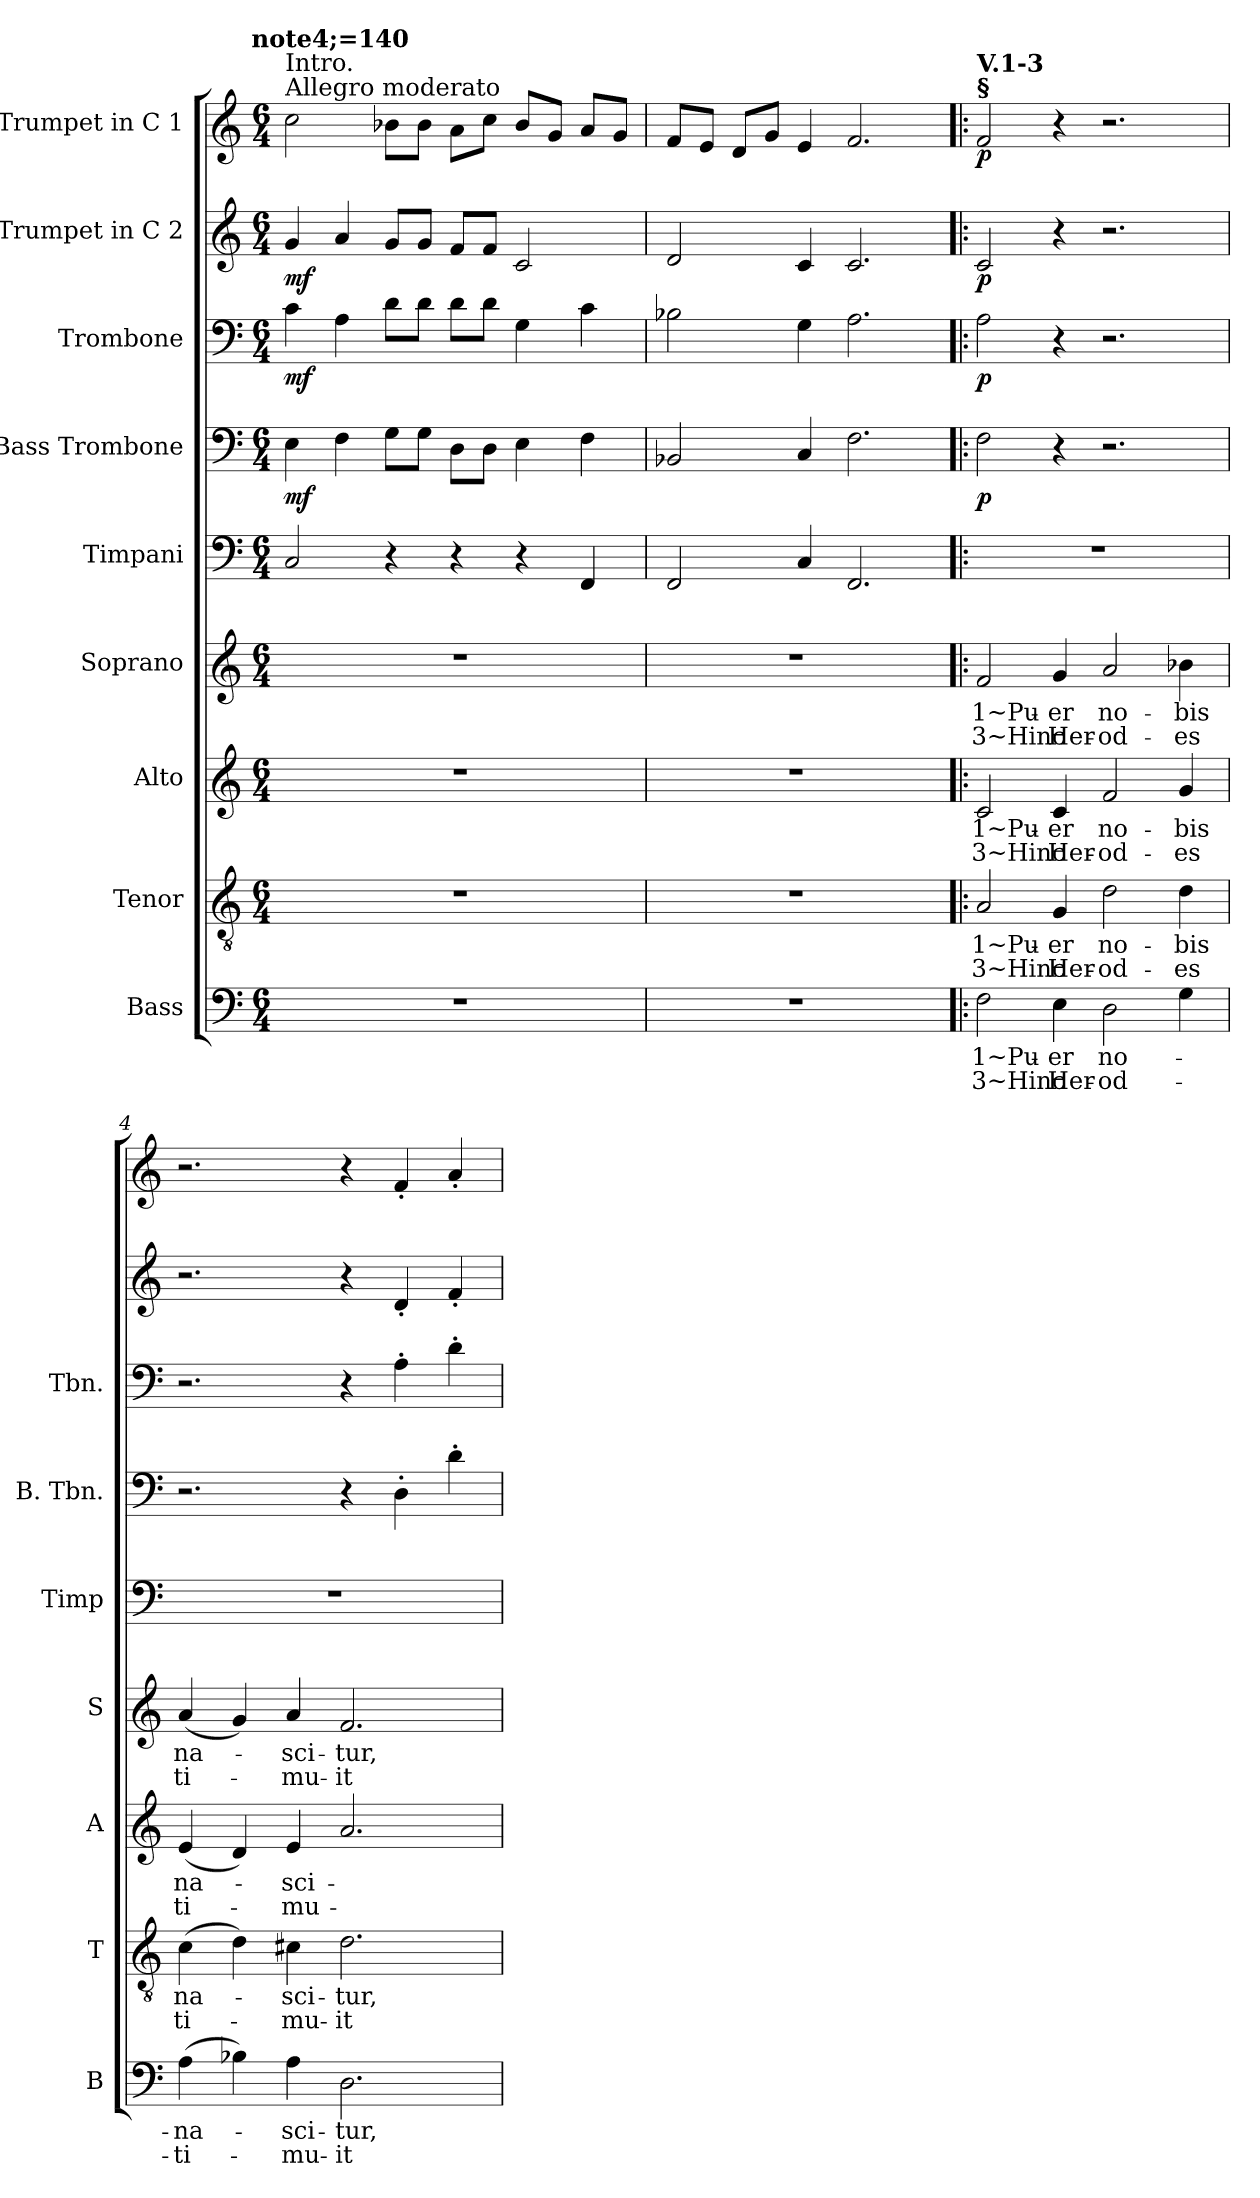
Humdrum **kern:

**kern	**text	**text	**kern	**text	**text	**kern	**text	**text	**kern	**text	**text	**kern	**kern	**dynam	**kern	**dynam	**kern	**dynam	**kern	**dynam
*part9	*part9	*part9	*part8	*part8	*part8	*part7	*part7	*part7	*part6	*part6	*part6	*part5	*part4	*part4	*part3	*part3	*part2	*part2	*part1	*part1
*staff9	*staff9	*staff9	*staff8	*staff8	*staff8	*staff7	*staff7	*staff7	*staff6	*staff6	*staff6	*staff5	*staff4	*staff4	*staff3	*staff3	*staff2	*staff2	*staff1	*staff1
*I"Bass	*	*	*I"Tenor	*	*	*I"Alto	*	*	*I"Soprano	*	*	*I"Timpani	*I"Bass Trombone	*	*I"Trombone	*	*I"Trumpet in C 2	*	*I"Trumpet in C 1	*
*I'B	*	*	*I'T	*	*	*I'A	*	*	*I'S	*	*	*I'Timp	*I'B. Tbn.	*	*I'Tbn.	*	*	*	*	*
*clefF4	*	*	*clefGv2	*	*	*clefG2	*	*	*clefG2	*	*	*clefF4	*clefF4	*	*clefF4	*	*clefG2	*	*clefG2	*
!!LO:TX:omd:t=note4;=140
*M6/4	*	*	*M6/4	*	*	*M6/4	*	*	*M6/4	*	*	*M6/4	*M6/4	*	*M6/4	*	*M6/4	*	*M6/4	*
=1	=1	=1	=1	=1	=1	=1	=1	=1	=1	=1	=1	=1	=1	=1	=1	=1	=1	=1	=1	=1
!	!	!	!	!	!	!	!	!	!	!	!	!	!	!	!	!	!	!	!LO:TX:a:t=Allegro moderato	!
!	!	!	!	!	!	!	!	!	!	!	!	!	!	!	!	!	!	!	!LO:TX:a:t=Intro.	!
!	!	!	!	!	!	!	!	!	!	!	!	!	!	!LO:DY:b	!	!LO:DY:b	!	!LO:DY:b	!	!LO:DY:b
!	!	!	!	!	!	!	!	!	!	!	!	!	!	!	!	!	!	!	!	!LO:DY:n=1:b
1.r	.	.	1.r	.	.	1.r	.	.	1.r	.	.	2C/	4E\	mf	4c\	mf	4g/	mf	2cc\	mf mf
.	.	.	.	.	.	.	.	.	.	.	.	.	4F\	.	4A\	.	4a/	.	.	.
.	.	.	.	.	.	.	.	.	.	.	.	4r	8G\L	.	8d\L	.	8g/L	.	8b-\L	.
.	.	.	.	.	.	.	.	.	.	.	.	.	8G\J	.	8d\J	.	8g/J	.	8b-\J	.
.	.	.	.	.	.	.	.	.	.	.	.	4r	8D\L	.	8d\L	.	8f/L	.	8a\L	.
.	.	.	.	.	.	.	.	.	.	.	.	.	8D\J	.	8d\J	.	8f/J	.	8cc\J	.
.	.	.	.	.	.	.	.	.	.	.	.	4r	4E\	.	4G\	.	2c/	.	8b-/L	.
.	.	.	.	.	.	.	.	.	.	.	.	.	.	.	.	.	.	.	8g/J	.
.	.	.	.	.	.	.	.	.	.	.	.	4FF/	4F\	.	4c\	.	.	.	8a/L	.
.	.	.	.	.	.	.	.	.	.	.	.	.	.	.	.	.	.	.	8g/J	.
=2	=2	=2	=2	=2	=2	=2	=2	=2	=2	=2	=2	=2	=2	=2	=2	=2	=2	=2	=2	=2
1.r	.	.	1.r	.	.	1.r	.	.	1.r	.	.	2FF/	2BB-/	.	2B-\	.	2d/	.	8f/L	.
.	.	.	.	.	.	.	.	.	.	.	.	.	.	.	.	.	.	.	8e/J	.
.	.	.	.	.	.	.	.	.	.	.	.	.	.	.	.	.	.	.	8d/L	.
.	.	.	.	.	.	.	.	.	.	.	.	.	.	.	.	.	.	.	8g/J	.
.	.	.	.	.	.	.	.	.	.	.	.	4C/	4C/	.	4G\	.	4c/	.	4e/	.
.	.	.	.	.	.	.	.	.	.	.	.	2.FF/	2.F\	.	2.A\	.	2.c/	.	2.f/	.
=3!|:	=3!|:	=3!|:	=3!|:	=3!|:	=3!|:	=3!|:	=3!|:	=3!|:	=3!|:	=3!|:	=3!|:	=3!|:	=3!|:	=3!|:	=3!|:	=3!|:	=3!|:	=3!|:	=3!|:	=3!|:
!	!	!	!	!	!	!	!	!	!	!	!	!	!	!	!	!	!	!	!LO:TX:a:B:t=§	!
!	!	!	!	!	!	!	!	!	!	!	!	!	!	!	!	!	!	!	!LO:TX:a:B:t=V.1-3	!
!	!	!	!	!	!	!	!	!	!	!	!	!	!	!LO:DY:b	!	!LO:DY:b	!	!LO:DY:b	!	!LO:DY:b
2F\	1~Pu-	3~Hinc	2A/	1~Pu-	3~Hinc	2c/	1~Pu-	3~Hinc	2f/	1~Pu-	3~Hinc	1.r	2F\	p	2A\	p	2c/	p	2f/	p
4E\	er	Her-	4G/	er	Her-	4c/	er	Her-	4g/	er	Her-	.	4r	.	4r	.	4r	.	4r	.
2D\	no-	od-	2d\	no-	od-	2f/	no-	od-	2a/	no-	od-	.	2.r	.	2.r	.	2.r	.	2.r	.
4G\	.	.	4d\	bis	es	4g/	bis	es	4b-\	bis	es	.	.	.	.	.	.	.	.	.
!!LO:PB:g=z
=4	=4	=4	=4	=4	=4	=4	=4	=4	=4	=4	=4	=4	=4	=4	=4	=4	=4	=4	=4	=4
(>4A\	na-	ti-	(>4c\	na-	ti-	(<4e/	na-	ti-	(<4a/	na-	ti-	1.r	2.r	.	2.r	.	2.r	.	2.r	.
4B-\)	.	.	4d\)	.	.	4d/)	.	.	4g/)	.	.	.	.	.	.	.	.	.	.	.
4A\	sci-	mu-	4c#\	sci-	mu-	4e/	sci-	mu-	4a/	sci-	mu-	.	.	.	.	.	.	.	.	.
2.D\	tur,	it	2.d\	tur,	it	2.a/	.	.	2.f/	tur,	it	.	4r	.	4r	.	4r	.	4r	.
.	.	.	.	.	.	.	.	.	.	.	.	.	4D'>\	.	4A'>\	.	4d'</	.	4f'</	.
.	.	.	.	.	.	.	.	.	.	.	.	.	4d'>\	.	4d'>\	.	4f'</	.	4a'</	.
=	=	=	=	=	=	=	=	=	=	=	=	=	=	=	=	=	=	=	=	=
*-	*-	*-	*-	*-	*-	*-	*-	*-	*-	*-	*-	*-	*-	*-	*-	*-	*-	*-	*-	*-
